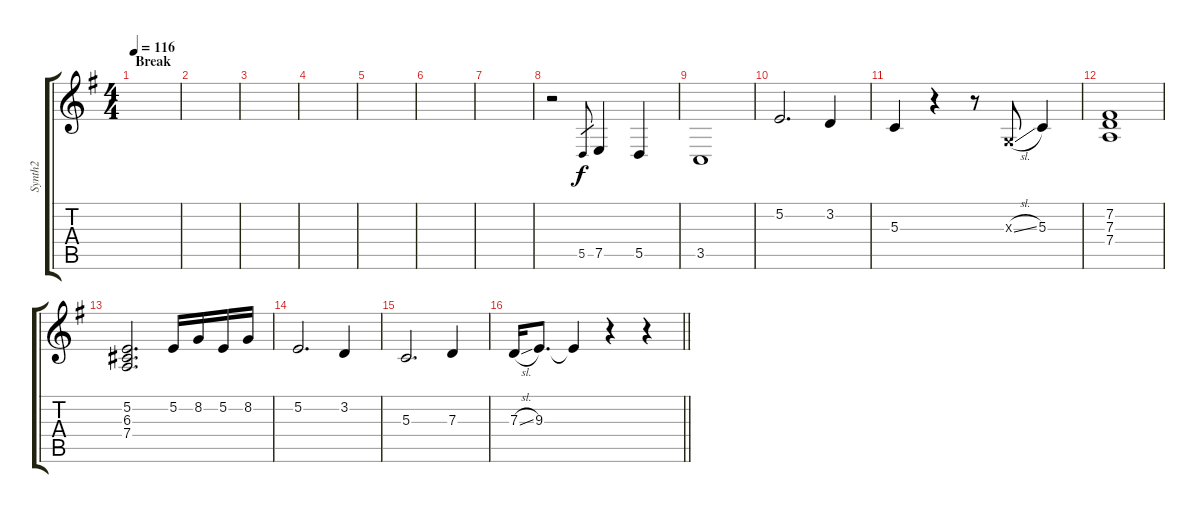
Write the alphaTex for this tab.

\track ("Synth2" "Synth2") {instrument stringensemble1}
\staff {score tabs}
\tuning (E4 B3 G3 D3 A2 E2) {hide}
\ts (4 4)
\section ("" "Break")
\tempo 116
\clef g2
\ks g
|
|
|
|
|
|
|
r.2 5.5.8{gr} 7.5.4 5.5.4 |
3.5.1 |
5.2.2{d} 3.2.4 |
5.3.4 r.4 r.8 0.3{sl x}.8 5.3.4 |
(7.2 7.3 7.4).1 |
(5.2 6.3 7.4).2{d} 5.2.16 8.2.16 5.2.16 8.2.16 |
5.2.2{d} 3.2.4 |
5.3.2{d} 7.3.4 |
\barLineRight lightlight
7.3{sl}.16 9.3.8{d} 9.3{t}.4 r.4 r.4
